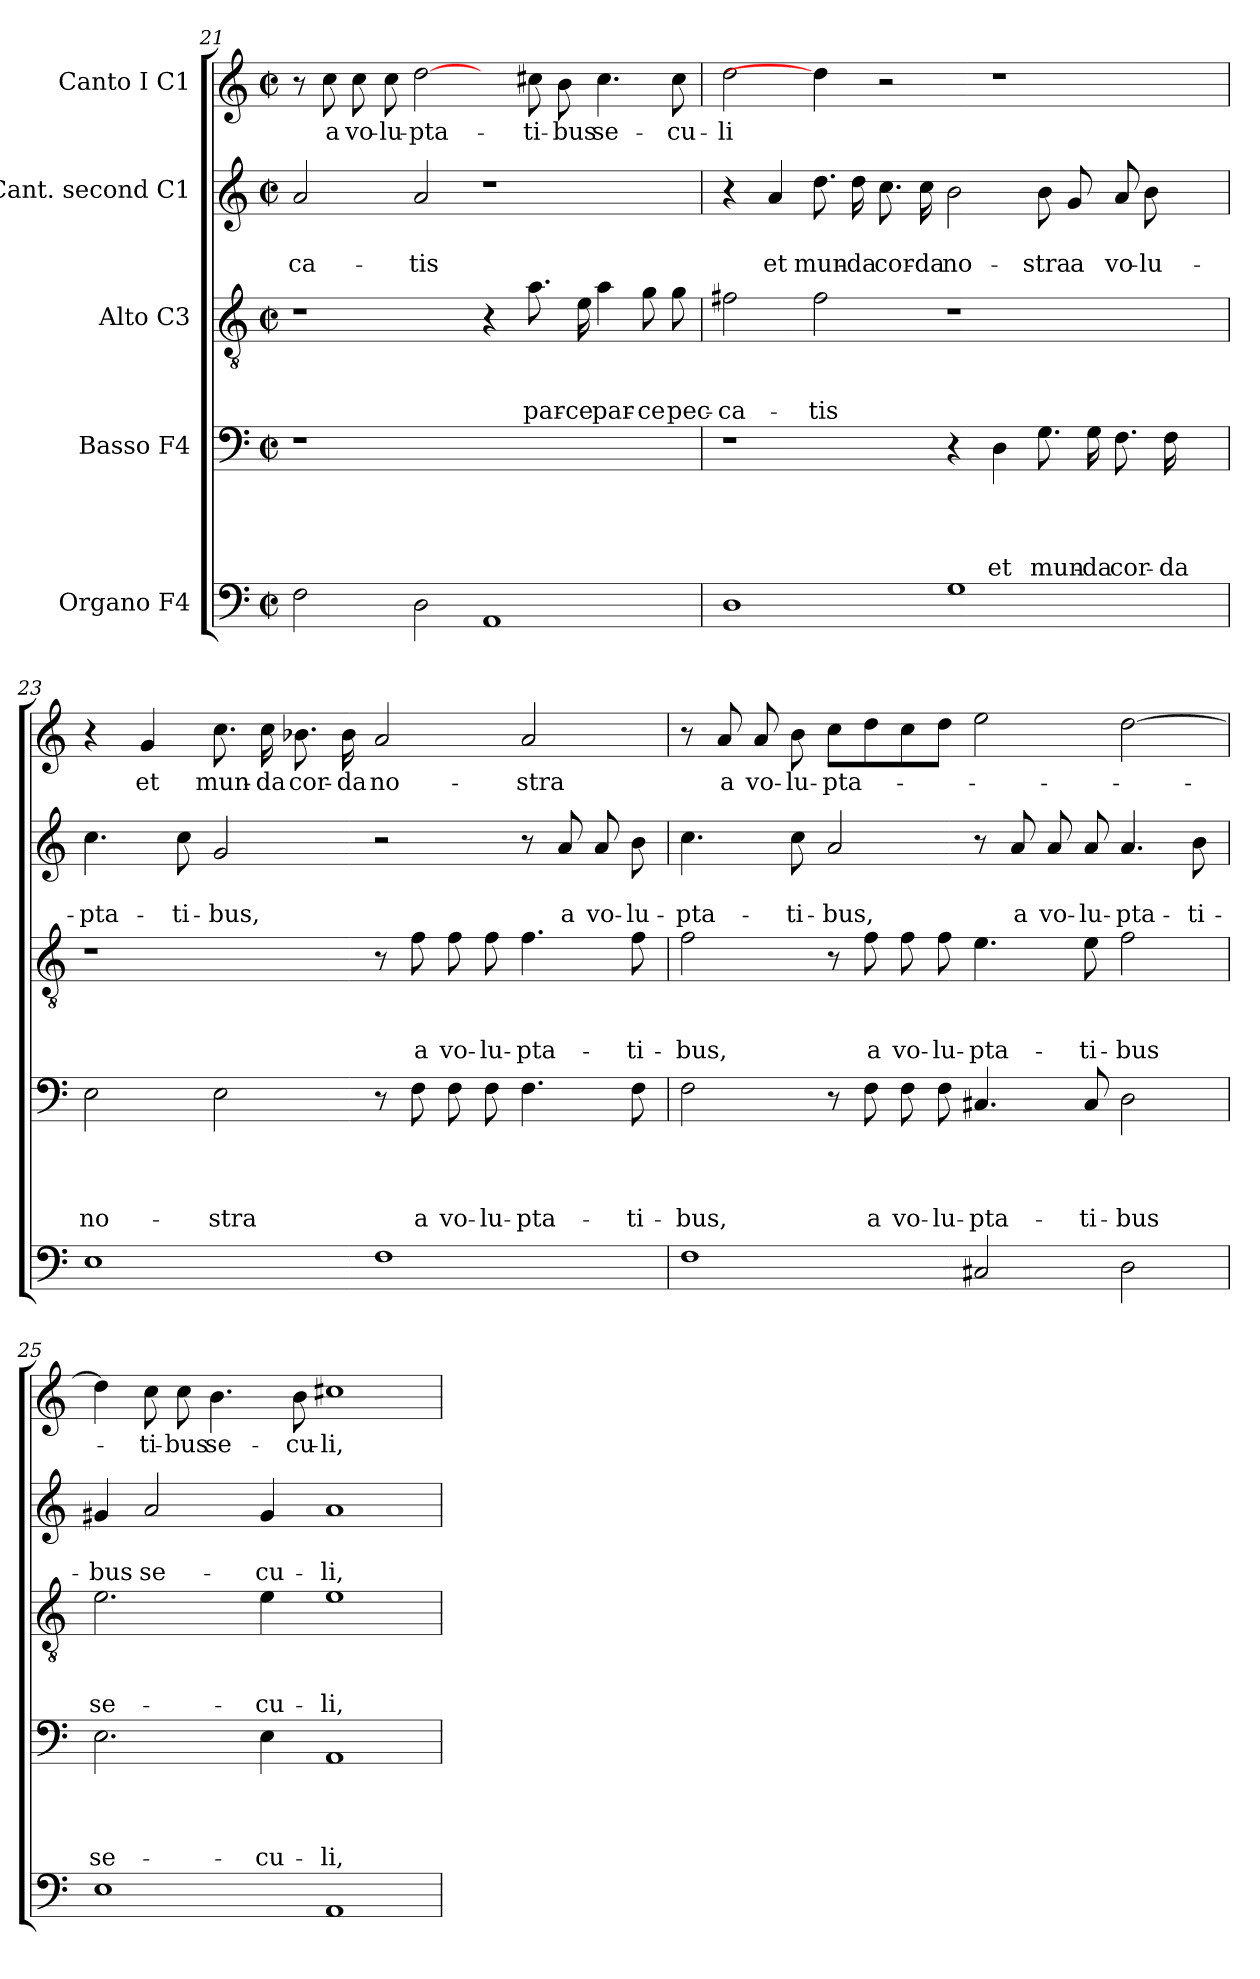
**kern	**kern	**text	**text	**text	**text	**kern	**text	**text	**text	**kern	**text	**text	**kern	**text
*part5	*part4	*part4	*part4	*part4	*part4	*part3	*part3	*part3	*part3	*part2	*part2	*part2	*part1	*part1
*staff5	*staff4	*staff4	*staff4	*staff4	*staff4	*staff3	*staff3	*staff3	*staff3	*staff2	*staff2	*staff2	*staff1	*staff1
*I"Organo F4	*I"Basso F4	*	*	*	*	*I"Alto C3	*	*	*	*I"Cant. second C1	*	*	*I"Canto I C1	*
!!LO:LB:g=z
*clefF4	*clefF4	*	*	*	*	*clefGv2	*	*	*	*clefG2	*	*	*clefG2	*
*k[]	*k[]	*	*	*	*	*k[]	*	*	*	*k[]	*	*	*k[]	*
*C:	*C:	*	*	*	*	*C:	*	*	*	*C:	*	*	*C:	*
*M2/2	*M2/2	*	*	*	*	*M2/2	*	*	*	*M2/2	*	*	*M2/2	*
*met(c|)	*met(c|)	*	*	*	*	*met(c|)	*	*	*	*met(c|)	*	*	*met(c|)	*
=21	=21	=21	=21	=21	=21	=21	=21	=21	=21	=21	=21	=21	=21	=21
!	!	!	!	!	!	!	!	!	!	!	!	!LO:LY:b	!	!
2F\	1r	.	.	.	.	1r	.	.	.	2a/	.	-ca-	8r	.
!	!	!	!	!	!	!	!	!	!	!	!	!	!	!LO:LY:b
.	.	.	.	.	.	.	.	.	.	.	.	.	8cc\	a
!	!	!	!	!	!	!	!	!	!	!	!	!	!	!LO:LY:b
.	.	.	.	.	.	.	.	.	.	.	.	.	8cc\	vo-
!	!	!	!	!	!	!	!	!	!	!	!	!	!	!LO:LY:b
.	.	.	.	.	.	.	.	.	.	.	.	.	8cc\	-lu-
!	!	!	!	!	!	!	!	!	!	!	!	!LO:LY:b	!	!LO:LY:b
2D\	.	.	.	.	.	.	.	.	.	2a/	.	-tis	[2dd\	-pta-
1AA	1ryy	.	.	.	.	4r	.	.	.	1r	.	.	4ryy	.
!	!	!	!	!	!	!	!	!	!LO:LY:b	!	!	!	!	!LO:LY:b
.	.	.	.	.	.	8.a\	.	.	par-	.	.	.	8cc#X\	-ti-
!	!	!	!	!	!	!	!	!	!	!	!	!	!	!LO:LY:b
.	.	.	.	.	.	.	.	.	.	.	.	.	8b\	-bus
!	!	!	!	!	!	!	!	!	!LO:LY:b	!	!	!	!	!
.	.	.	.	.	.	16e\	.	.	-ce	.	.	.	.	.
!	!	!	!	!	!	!	!	!	!LO:LY:b	!	!	!	!	!LO:LY:b
.	.	.	.	.	.	4a\	.	.	par-	.	.	.	4.cc#\	se-
!	!	!	!	!	!	!	!	!	!LO:LY:b	!	!	!	!	!
.	.	.	.	.	.	8g\	.	.	-ce	.	.	.	.	.
!	!	!	!	!	!	!	!	!	!LO:LY:b	!	!	!	!	!LO:LY:b
.	.	.	.	.	.	8g\	.	.	pec-	.	.	.	8cc#\	-cu-
=22	=22	=22	=22	=22	=22	=22	=22	=22	=22	=22	=22	=22	=22	=22
!	!	!	!	!	!	!	!	!	!LO:LY:b	!	!	!	!	!LO:LY:b
1D	1r	.	.	.	.	2f#X\	.	.	-ca-	4r	.	.	2dd\	-li
!	!	!	!	!	!	!	!	!	!	!	!	!LO:LY:b	!	!
.	.	.	.	.	.	.	.	.	.	4a/	.	et	.	.
!	!	!	!	!	!	!	!	!	!LO:LY:b	!	!	!LO:LY:b	!	!
.	.	.	.	.	.	2f#\	.	.	-tis	8.dd\	.	mun-	4dd\]	.
!	!	!	!	!	!	!	!	!	!	!	!	!LO:LY:b	!	!
.	.	.	.	.	.	.	.	.	.	16dd\	.	-da	.	.
!	!	!	!	!	!	!	!	!	!	!	!	!LO:LY:b	!	!
.	.	.	.	.	.	.	.	.	.	8.cc\	.	cor-	2r	.
!	!	!	!	!	!	!	!	!	!	!	!	!LO:LY:b	!	!
.	.	.	.	.	.	.	.	.	.	16cc\	.	-da	.	.
!	!	!	!	!	!	!	!	!	!	!	!	!LO:LY:b	!	!
1G	4r	.	.	.	.	1r	.	.	.	2b\	.	no-	.	.
!	!	!	!	!	!LO:LY:b	!	!	!	!	!	!	!	!	!
.	4D\	.	.	.	et	.	.	.	.	.	.	.	1r	.
!	!	!	!	!	!LO:LY:b	!	!	!	!	!	!	!LO:LY:b	!	!
.	8.G\	.	.	.	mun-	.	.	.	.	8b\	.	-stra	.	.
!	!	!	!	!	!	!	!	!	!	!	!	!LO:LY:b	!	!
.	.	.	.	.	.	.	.	.	.	8g/	.	a	.	.
!	!	!	!	!	!LO:LY:b	!	!	!	!	!	!	!	!	!
.	16G\	.	.	.	-da	.	.	.	.	.	.	.	.	.
!	!	!	!	!	!LO:LY:b	!	!	!	!	!	!	!LO:LY:b	!	!
.	8.F\	.	.	.	cor-	.	.	.	.	8a/	.	vo-	.	.
!	!	!	!	!	!	!	!	!	!	!	!	!LO:LY:b	!	!
.	.	.	.	.	.	.	.	.	.	8b\	.	-lu-	.	.
!	!	!	!	!	!LO:LY:b	!	!	!	!	!	!	!	!	!
.	16F\	.	.	.	-da	.	.	.	.	.	.	.	.	.
4ryy	4ryy	.	.	.	.	4ryy	.	.	.	4ryy	.	.	.	.
=23	=23	=23	=23	=23	=23	=23	=23	=23	=23	=23	=23	=23	=23	=23
!	!	!	!	!	!LO:LY:b	!	!	!	!	!	!	!LO:LY:b	!	!
1E	2E\	.	.	.	no-	1r	.	.	.	4.cc\	.	-pta-	4r	.
!	!	!	!	!	!	!	!	!	!	!	!	!	!	!LO:LY:b
.	.	.	.	.	.	.	.	.	.	.	.	.	4g/	et
!	!	!	!	!	!	!	!	!	!	!	!	!LO:LY:b	!	!
.	.	.	.	.	.	.	.	.	.	8cc\	.	-ti-	.	.
!	!	!	!	!	!LO:LY:b	!	!	!	!	!	!	!LO:LY:b	!	!LO:LY:b
.	2E\	.	.	.	-stra	.	.	.	.	2g/	.	-bus,	8.cc\	mun-
!	!	!	!	!	!	!	!	!	!	!	!	!	!	!LO:LY:b
.	.	.	.	.	.	.	.	.	.	.	.	.	16cc\	-da
!	!	!	!	!	!	!	!	!	!	!	!	!	!	!LO:LY:b
.	.	.	.	.	.	.	.	.	.	.	.	.	8.b-X\	cor-
!	!	!	!	!	!	!	!	!	!	!	!	!	!	!LO:LY:b
.	.	.	.	.	.	.	.	.	.	.	.	.	16b-\	-da
!	!	!	!	!	!	!	!	!	!	!	!	!	!	!LO:LY:b
1F	8r	.	.	.	.	8r	.	.	.	2r	.	.	2a/	no-
!	!	!	!	!	!LO:LY:b	!	!	!	!LO:LY:b	!	!	!	!	!
.	8F\	.	.	.	a	8f\	.	.	a	.	.	.	.	.
!	!	!	!	!	!LO:LY:b	!	!	!	!LO:LY:b	!	!	!	!	!
.	8F\	.	.	.	vo-	8f\	.	.	vo-	.	.	.	.	.
!	!	!	!	!	!LO:LY:b	!	!	!	!LO:LY:b	!	!	!	!	!
.	8F\	.	.	.	-lu-	8f\	.	.	-lu-	.	.	.	.	.
!	!	!	!	!	!LO:LY:b	!	!	!	!LO:LY:b	!	!	!	!	!LO:LY:b
.	4.F\	.	.	.	-pta-	4.f\	.	.	-pta-	8r	.	.	2a/	-stra
!	!	!	!	!	!	!	!	!	!	!	!	!LO:LY:b	!	!
.	.	.	.	.	.	.	.	.	.	8a/	.	a	.	.
!	!	!	!	!	!	!	!	!	!	!	!	!LO:LY:b	!	!
.	.	.	.	.	.	.	.	.	.	8a/	.	vo-	.	.
!	!	!	!	!	!LO:LY:b	!	!	!	!LO:LY:b	!	!	!LO:LY:b	!	!
.	8F\	.	.	.	-ti-	8f\	.	.	-ti-	8b\	.	-lu-	.	.
!!LO:LB:g=z
=24	=24	=24	=24	=24	=24	=24	=24	=24	=24	=24	=24	=24	=24	=24
!	!	!	!	!	!LO:LY:b	!	!	!	!LO:LY:b	!	!	!LO:LY:b	!	!
1F	2F\	.	.	.	-bus,	2f\	.	.	-bus,	4.cc\	.	-pta-	8r	.
!	!	!	!	!	!	!	!	!	!	!	!	!	!	!LO:LY:b
.	.	.	.	.	.	.	.	.	.	.	.	.	8a/	a
!	!	!	!	!	!	!	!	!	!	!	!	!	!	!LO:LY:b
.	.	.	.	.	.	.	.	.	.	.	.	.	8a/	vo-
!	!	!	!	!	!	!	!	!	!	!	!	!LO:LY:b	!	!LO:LY:b
.	.	.	.	.	.	.	.	.	.	8cc\	.	-ti-	8b\	-lu-
!	!	!	!	!	!	!	!	!	!	!	!	!LO:LY:b	!	!LO:LY:b
.	8r	.	.	.	.	8r	.	.	.	2a/	.	-bus,	8cc\L	-pta-
!	!	!	!	!	!LO:LY:b	!	!	!	!LO:LY:b	!	!	!	!	!
.	8F\	.	.	.	a	8f\	.	.	a	.	.	.	8dd\	.
!	!	!	!	!	!LO:LY:b	!	!	!	!LO:LY:b	!	!	!	!	!
.	8F\	.	.	.	vo-	8f\	.	.	vo-	.	.	.	8cc\	.
!	!	!	!	!	!LO:LY:b	!	!	!	!LO:LY:b	!	!	!	!	!
.	8F\	.	.	.	-lu-	8f\	.	.	-lu-	.	.	.	8dd\J	.
!	!	!	!	!	!LO:LY:b	!	!	!	!LO:LY:b	!	!	!	!	!
2C#X/	4.C#X/	.	.	.	-pta-	4.e\	.	.	-pta-	8r	.	.	2ee\	.
!	!	!	!	!	!	!	!	!	!	!	!	!LO:LY:b	!	!
.	.	.	.	.	.	.	.	.	.	8a/	.	a	.	.
!	!	!	!	!	!	!	!	!	!	!	!	!LO:LY:b	!	!
.	.	.	.	.	.	.	.	.	.	8a/	.	vo-	.	.
!	!	!	!	!	!LO:LY:b	!	!	!	!LO:LY:b	!	!	!LO:LY:b	!	!
.	8C#/	.	.	.	-ti-	8e\	.	.	-ti-	8a/	.	-lu-	.	.
!	!	!	!	!	!LO:LY:b	!	!	!	!LO:LY:b	!	!	!LO:LY:b	!	!
2D\	2D\	.	.	.	-bus	2f\	.	.	-bus	4.a/	.	-pta-	[2dd\	.
!	!	!	!	!	!	!	!	!	!	!	!	!LO:LY:b	!	!
.	.	.	.	.	.	.	.	.	.	8b\	.	-ti-	.	.
=25	=25	=25	=25	=25	=25	=25	=25	=25	=25	=25	=25	=25	=25	=25
!	!	!	!	!	!LO:LY:b	!	!	!	!LO:LY:b	!	!	!LO:LY:b	!	!
1E	2.E\	.	.	.	se-	2.e\	.	.	se-	4g#X/	.	-bus	4dd\]	.
!	!	!	!	!	!	!	!	!	!	!	!	!LO:LY:b	!	!LO:LY:b
.	.	.	.	.	.	.	.	.	.	2a/	.	se-	8cc\	-ti-
!	!	!	!	!	!	!	!	!	!	!	!	!	!	!LO:LY:b
.	.	.	.	.	.	.	.	.	.	.	.	.	8cc\	-bus
!	!	!	!	!	!	!	!	!	!	!	!	!	!	!LO:LY:b
.	.	.	.	.	.	.	.	.	.	.	.	.	4.b\	se-
!	!	!	!	!	!LO:LY:b	!	!	!	!LO:LY:b	!	!	!LO:LY:b	!	!
.	4E\	.	.	.	-cu-	4e\	.	.	-cu-	4g#/	.	-cu-	.	.
!	!	!	!	!	!	!	!	!	!	!	!	!	!	!LO:LY:b
.	.	.	.	.	.	.	.	.	.	.	.	.	8b\	-cu-
!	!	!	!	!	!LO:LY:b	!	!	!	!LO:LY:b	!	!	!LO:LY:b	!	!LO:LY:b
1AA	1AA	.	.	.	-li,	1e	.	.	-li,	1a	.	-li,	1cc#X	-li,
=	=	=	=	=	=	=	=	=	=	=	=	=	=	=
*-	*-	*-	*-	*-	*-	*-	*-	*-	*-	*-	*-	*-	*-	*-
